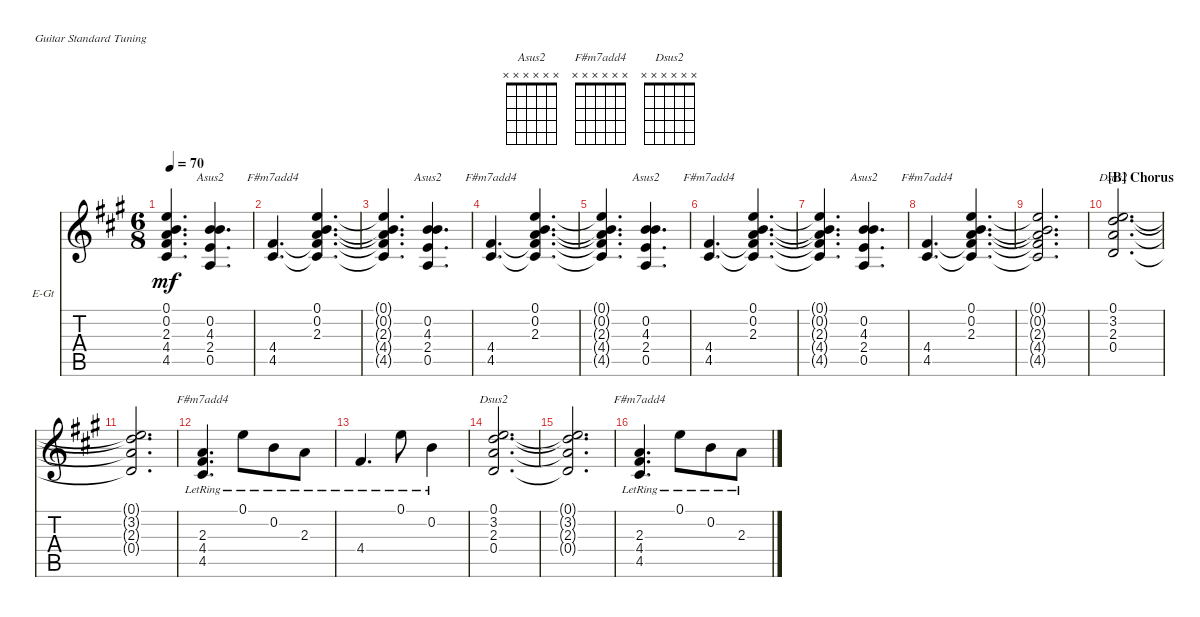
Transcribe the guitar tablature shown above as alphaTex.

\defaultSystemsLayout 4
\bracketExtendMode nobrackets
\firstSystemTrackNameOrientation horizontal
\otherSystemsTrackNameOrientation horizontal
\track ("Rhythm guitar " "E-Gt") {instrument electricguitarjazz}
\staff {score tabs}
\tuning (E4 B3 G3 D3 A2 E2)
\chord ("Asus2" x x x x x x)
\chord ("F#m7add4" x x x x x x)
\chord ("Dsus2" x x x x x x)
\ts (6 8)
\tempo 70
\clef g2
\ks a
(2.3{t} 0.2{t} 0.1{t} 4.5{t} 4.4{t}).4{d dy mf} (4.3 0.5 2.4 0.2).4{d ch "Asus2"} |
(4.5 4.4).4{d ch "F#m7add4"} (2.3 0.2 0.1 4.5{t} 4.4{t}).4{d} |
(2.3{t} 0.2{t} 0.1{t} 4.5{t} 4.4{t}).4{d} (4.3 0.5 2.4 0.2).4{d ch "Asus2"} |
(4.5 4.4).4{d ch "F#m7add4"} (2.3 0.2 0.1 4.5{t} 4.4{t}).4{d} |
(2.3{t} 0.2{t} 0.1{t} 4.5{t} 4.4{t}).4{d} (4.3 0.5 2.4 0.2).4{d ch "Asus2"} |
(4.5 4.4).4{d ch "F#m7add4"} (2.3 0.2 0.1 4.5{t} 4.4{t}).4{d} |
(2.3{t} 0.2{t} 0.1{t} 4.5{t} 4.4{t}).4{d} (4.3 0.5 2.4 0.2).4{d ch "Asus2"} |
(4.5 4.4).4{d ch "F#m7add4"} (2.3 0.2 0.1 4.5{t} 4.4{t}).4{d} |
(2.3{t} 0.2{t} 0.1{t} 4.5{t} 4.4{t}).2{d} |
\section ("B" "Chorus")
(0.4 2.3 3.2 0.1).2{d ch "Dsus2"} |
(0.1{t} 3.2{t} 2.3{t} 0.4{t}).2{d} |
(4.5{lr} 4.4{lr} 2.3{lr}).4{d ch "F#m7add4"} 0.1{lr}.8 0.2{lr}.8 2.3{lr}.8 |
4.4{lr}.4{d} 0.1{lr}.8 0.2{lr}.4 |
(0.4 2.3 3.2 0.1).2{d ch "Dsus2"} |
(0.1{t} 3.2{t} 2.3{t} 0.4{t}).2{d} |
(4.5{lr} 4.4{lr} 2.3{lr}).4{d ch "F#m7add4"} 0.1{lr}.8 0.2{lr}.8 2.3{lr}.8
